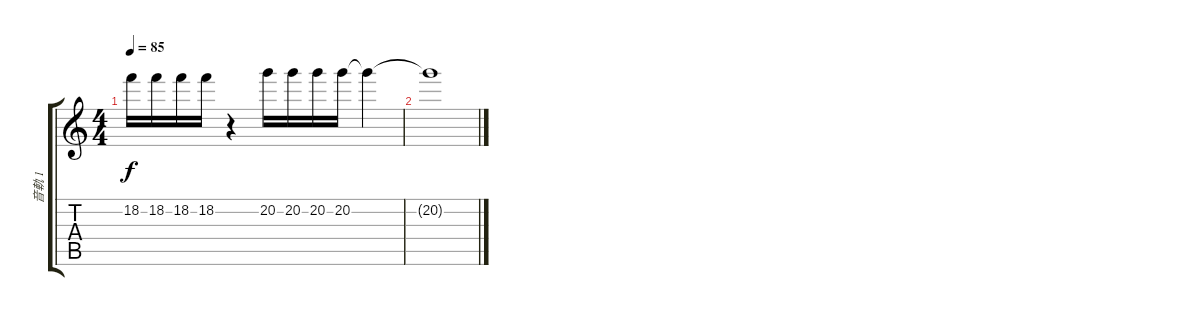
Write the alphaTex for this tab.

\track ("音軌 1" "音軌 1") {instrument electricguitarjazz}
\staff {score tabs}
\tuning (E4 B3 G3 D3 A2 E2) {hide}
\ts (4 4)
\tempo 85
\clef g2
\ks c
18.2.16{dy f} 18.2.16 18.2.16 18.2.16 r.4 20.2.16 20.2.16 20.2.16 20.2.16 20.2{t}.4 |
20.2{t}.1
